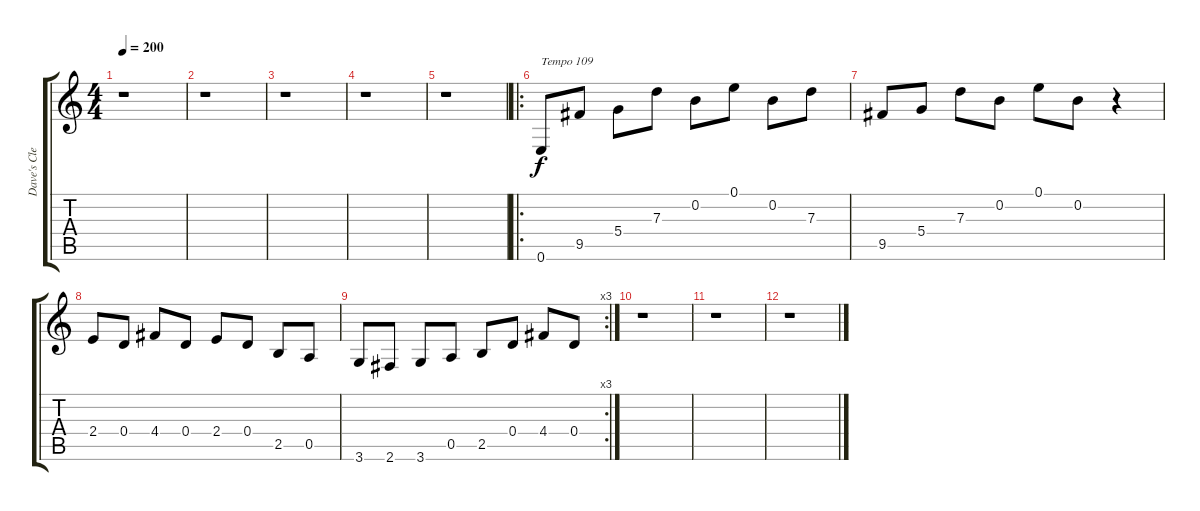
\track ("Dave's Clean" "Dave's Cle") {instrument electricguitarclean}
\staff {score tabs}
\tuning (E4 B3 G3 D3 A2 E2) {hide}
\ts (4 4)
\tempo 200
\clef g2
\ks c
r.1{dy f} |
r.1 |
r.1 |
r.1 |
r.1 |
\ro
0.6.8{txt "Tempo 109"} 9.5.8 5.4.8 7.3.8 0.2.8 0.1.8 0.2.8 7.3.8 |
9.5.8 5.4.8 7.3.8 0.2.8 0.1.8 0.2.8 r.4 |
2.4.8 0.4.8 4.4.8 0.4.8 2.4.8 0.4.8 2.5.8 0.5.8 |
\rc 3
3.6.8 2.6.8 3.6.8 0.5.8 2.5.8 0.4.8 4.4.8 0.4.8 |
r.1 |
r.1 |
r.1
